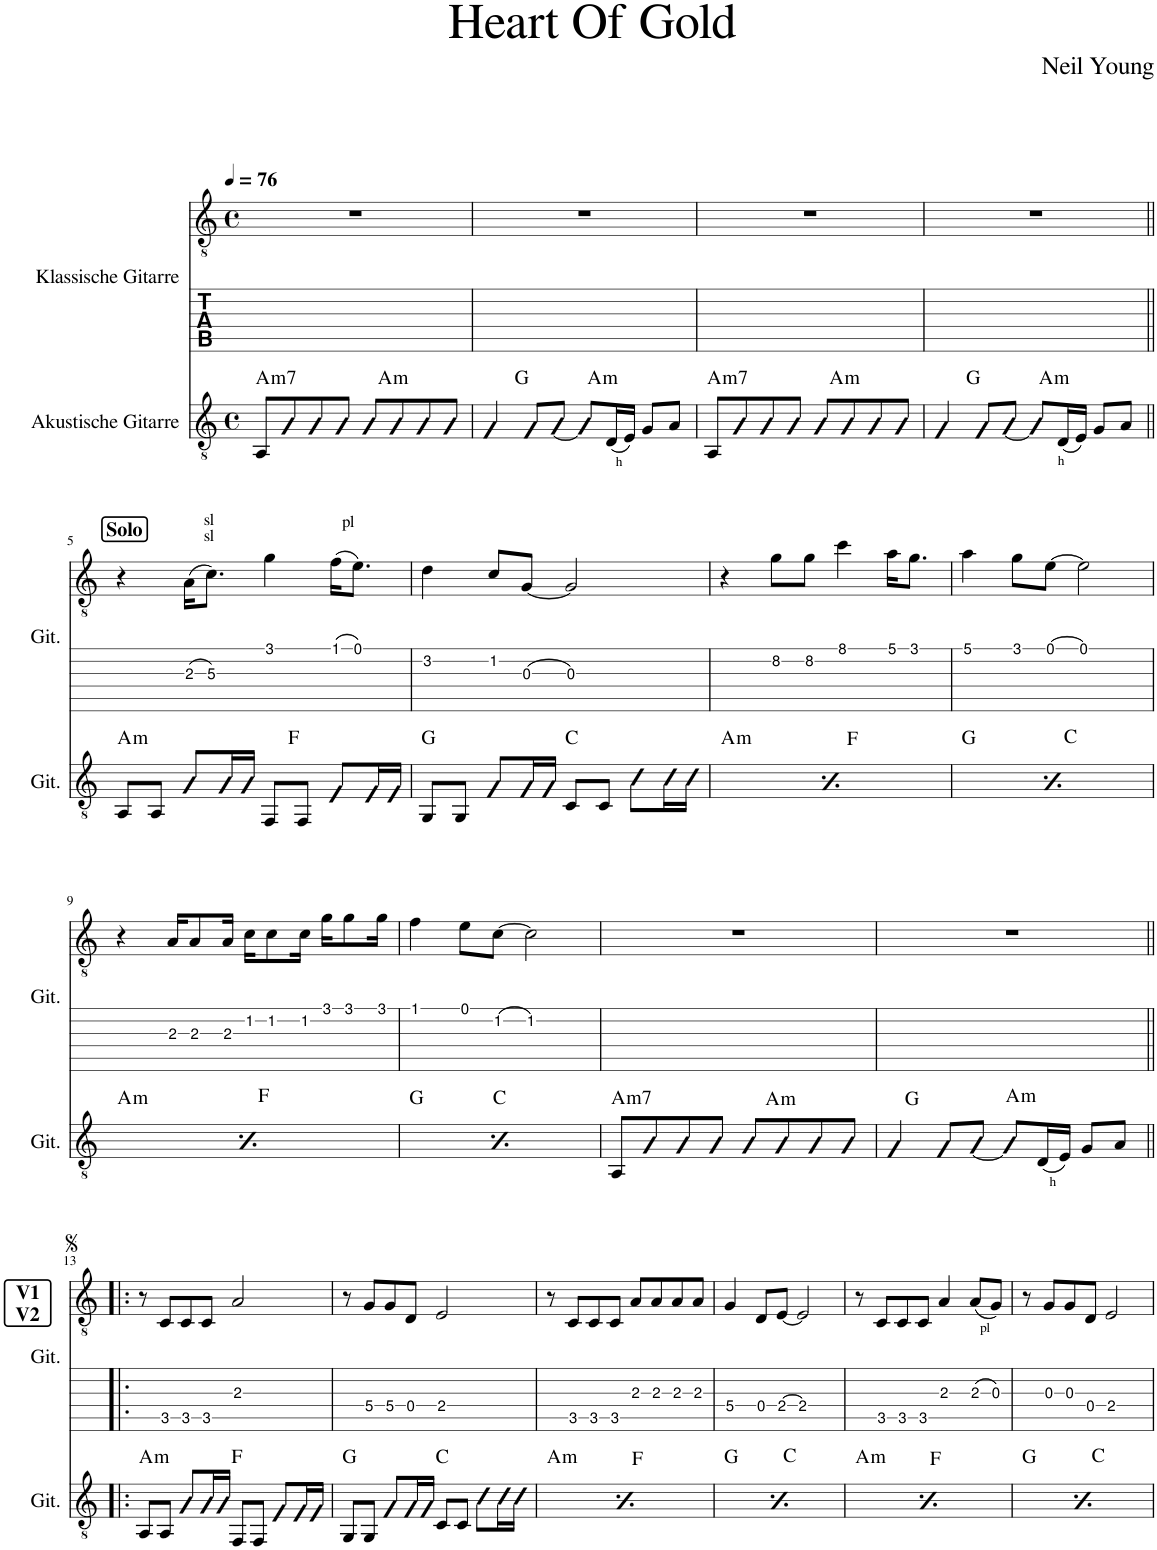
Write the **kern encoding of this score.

**kern	**harte	**kern	**kern
*part2	*part2	*part1	*part1
*staff3	*	*staff2	*staff1
*I"Akustische Gitarre	*	*I"Klassische Gitarre	*
*I'Git.	*	*I'Git.	*
*	*	*stria6	*
*clefGv2	*	*	*clefGv2
*k[]	*	*k[]	*k[]
*M4/4	*	*M4/4	*M4/4
*met(c)	*	*met(c)	*met(c)
*MM76	*	*MM76	*MM76
=1	=1	=1	=1
!	!LO:H:kt=m7	!	!
8AA/L	A:min7	1r	1r
8A/	.	.	.
!	!LO:H:kt=m	!	!
8A/	A:min	.	.
8A/J	.	.	.
8A/L	.	.	.
8A/	.	.	.
8A/	.	.	.
8A/J	.	.	.
=2	=2	=2	=2
4G/	.	1r	1r
8G/L	G:maj	.	.
[8A/J	.	.	.
8A/L]	.	.	.
!LO:TX:b:t=h	!	!	!
(16D/L	.	.	.
16E/JJ)	.	.	.
!	!LO:H:kt=m	!	!
8G/L	A:min	.	.
8A/J	.	.	.
=3	=3	=3	=3
!	!LO:H:kt=m7	!	!
8AA/L	A:min7	1r	1r
8A/	.	.	.
!	!LO:H:kt=m	!	!
8A/	A:min	.	.
8A/J	.	.	.
8A/L	.	.	.
8A/	.	.	.
8A/	.	.	.
8A/J	.	.	.
=4	=4	=4	=4
4G/	.	1r	1r
8G/L	G:maj	.	.
[8A/J	.	.	.
!LO:TX:b:t=h	!	!	!
8A/L]	.	.	.
(16D/L	.	.	.
16E/JJ)	.	.	.
!	!LO:H:kt=m	!	!
8G/L	A:min	.	.
8A/J	.	.	.
!!LO:LB:g=z
!!LO:REH:place=s1:a:B:cj:fs=12:t=Solo
=5||	=5||	=5||	=5||
!	!LO:H:kt=m	!	!
8AA/L	A:min	4r	4r
8AA/J	.	.	.
8A/L	.	16AKL	(16A\KL
.	.	8.cJ	8.c\J)
16A/L	.	.	.
16A/JJ	.	.	.
8FF/L	.	4g	4g\
8FF/J	.	.	.
!	!	!	!LO:TX:a:t=sl
!	!	!	!LO:TX:a:t=sl
!	!	!	!LO:TX:a:t=pl
8F/L	F:maj	16fKL	(16f\KL
.	.	8.eJ	8.e\J)
16F/L	.	.	.
16F/JJ	.	.	.
=6	=6	=6	=6
8GG/L	G:maj	4d	4d\
8GG/J	.	.	.
8G/L	.	8cL	8c/L
16G/L	.	[8GJ	[8G/J
16G/JJ	.	.	.
8C/L	C:maj	2G]	2G/]
8C/J	.	.	.
8c\L	.	.	.
16c\L	.	.	.
16c\JJ	.	.	.
=7	=7	=7	=7
8GG/L	G:maj	4r	4r
8GG/J	.	.	.
8G/L	.	8gL	8g\L
16G/L	.	8gJ	8g\J
16G/JJ	.	.	.
8C/L	C:maj	4cc	4cc\
8C/J	.	.	.
8c\L	.	16aKL	16a\KL
.	.	8.gJ	8.g\J
16c\L	.	.	.
16c\JJ	.	.	.
=8	=8	=8	=8
8GG/L	G:maj	4a	4a\
8GG/J	.	.	.
8G/L	.	8gL	8g\L
16G/L	.	[8eJ	[8e\J
16G/JJ	.	.	.
8C/L	C:maj	2e]	2e\]
8C/J	.	.	.
8c\L	.	.	.
16c\L	.	.	.
16c\JJ	.	.	.
!!LO:LB:g=z
=9	=9	=9	=9
8GG/L	G:maj	4r	4r
8GG/J	.	.	.
8G/L	.	16AKL	16A/KL
.	.	8A	8A/
16G/L	.	.	.
16G/JJ	.	16AJk	16A/Jk
8C/L	C:maj	16cKL	16c\KL
.	.	8c	8c\
8C/J	.	.	.
.	.	16cJk	16c\Jk
8c\L	.	16gKL	16g\KL
.	.	8g	8g\
16c\L	.	.	.
16c\JJ	.	16gJk	16g\Jk
=10	=10	=10	=10
8GG/L	G:maj	4f	4f\
8GG/J	.	.	.
8G/L	.	8eL	8e\L
16G/L	.	[8cJ	[8c\J
16G/JJ	.	.	.
8C/L	C:maj	2c]	2c\]
8C/J	.	.	.
8c\L	.	.	.
16c\L	.	.	.
16c\JJ	.	.	.
=11	=11	=11	=11
!	!LO:H:kt=m7	!	!
8AA/L	A:min7	1r	1r
8A/	.	.	.
!	!LO:H:kt=m	!	!
8A/	A:min	.	.
8A/J	.	.	.
8A/L	.	.	.
8A/	.	.	.
8A/	.	.	.
8A/J	.	.	.
=12	=12	=12	=12
4G/	.	1r	1r
8G/L	G:maj	.	.
[8A/J	.	.	.
8A/L]	.	.	.
!LO:TX:b:t=h	!	!	!
(16D/L	.	.	.
16E/JJ)	.	.	.
!	!LO:H:kt=m	!	!
8G/L	A:min	.	.
8A/J	.	.	.
!!LO:LB:g=z
!!LO:REH:place=s1:a:t=V2
!!LO:REH:place=s1:a:B:cj:fs=12:t=V1
=13!|:	=13!|:	=13!|:	=13!|:
!	!LO:H:kt=m	!	!
8AA/L	A:min	8r	8r
8AA/J	.	8C	8C/L
8A/L	.	8CL	8C/
16A/L	.	8CJ	8C/J
16A/JJ	.	.	.
8FF/L	.	2A	2A/
8FF/J	.	.	.
8F/L	F:maj	.	.
16F/L	.	.	.
16F/JJ	.	.	.
=14	=14	=14	=14
8GG/L	G:maj	8r	8r
8GG/J	.	8G	8G/L
8G/L	.	8GL	8G/
16G/L	.	8DJ	8D/J
16G/JJ	.	.	.
8C/L	C:maj	2E	2E/
8C/J	.	.	.
8c\L	.	.	.
16c\L	.	.	.
16c\JJ	.	.	.
=15	=15	=15	=15
8GG/L	G:maj	8r	8r
8GG/J	.	8C	8C/L
8G/L	.	8CL	8C/
16G/L	.	8CJ	8C/J
16G/JJ	.	.	.
8C/L	C:maj	8AL	8A/L
8C/J	.	8AJ	8A/
8c\L	.	8AL	8A/
16c\L	.	8AJ	8A/J
16c\JJ	.	.	.
=16	=16	=16	=16
8GG/L	G:maj	4G	4G/
8GG/J	.	.	.
8G/L	.	8DL	8D/L
16G/L	.	[8EJ	[8E/J
16G/JJ	.	.	.
8C/L	C:maj	2E]	2E/]
8C/J	.	.	.
8c\L	.	.	.
16c\L	.	.	.
16c\JJ	.	.	.
=17	=17	=17	=17
8GG/L	G:maj	8r	8r
8GG/J	.	8C	8C/L
8G/L	.	8CL	8C/
16G/L	.	8CJ	8C/J
16G/JJ	.	.	.
8C/L	C:maj	4A	4A/
8C/J	.	.	.
!	!	!	!LO:TX:b:t=pl
8c\L	.	8AL	(8A/L
16c\L	.	8GJ	8G/J)
16c\JJ	.	.	.
=18	=18	=18	=18
8GG/L	G:maj	8r	8r
8GG/J	.	8G	8G/L
8G/L	.	8GL	8G/
16G/L	.	8DJ	8D/J
16G/JJ	.	.	.
8C/L	C:maj	2E	2E/
8C/J	.	.	.
8c\L	.	.	.
16c\L	.	.	.
16c\JJ	.	.	.
=	=	=	=
*-	*-	*-	*-
